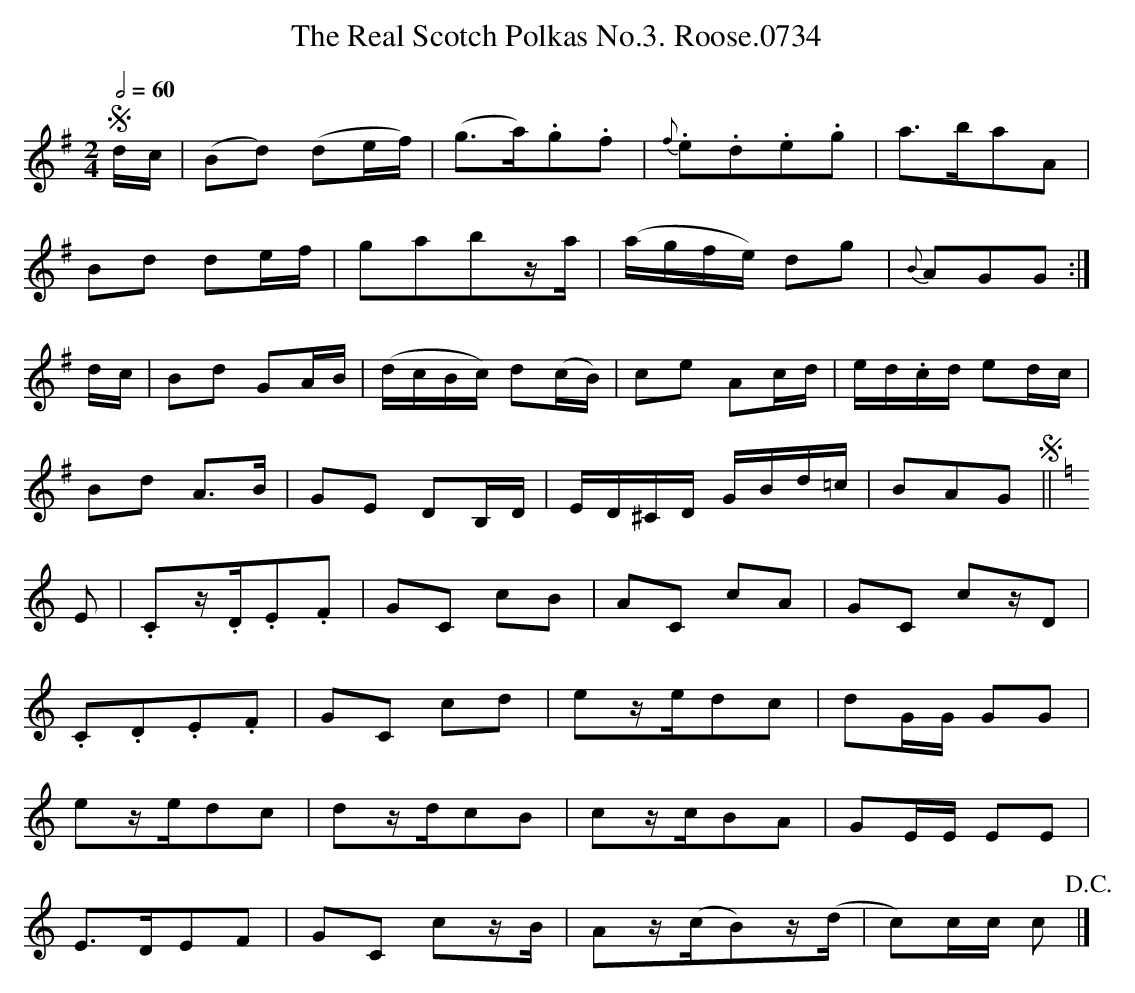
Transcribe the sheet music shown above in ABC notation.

X:1
T:Real Scotch Polkas No.3. Roose.0734, The
M:2/4
L:1/8
Q:2/4=60
K:G
S d/c/ | (Bd) (de/f/) | (g>a).g.f | {f}.e.d.e.g | a>baA |
Bd de/f/ | gabz/a/ | (a/g/f/e/) dg | {B}AGG :|
d/c/ | Bd GA/B/ | (d/c/B/c/) d(c/B/) | ce Ac/d/ | e/d/.c/d/ ed/c/ |
Bd A>B | GE DB,/D/ | E/D/^C/D/ G/B/d/=c/ | BAG S ||
[K:C]
E | .Cz/.D/.E.F | GC cB | AC cA | GC cz/D |
.C.D.E.F | GC cd | ez/e/dc | dG/G/ GG |
ez/e/dc | dz/d/cB | cz/c/BA | GE/E/ EE |
E>DEF | GC cz/B/ | Az/(c/B)z/(d/ | c)c/c/ c !D.C.! |]
